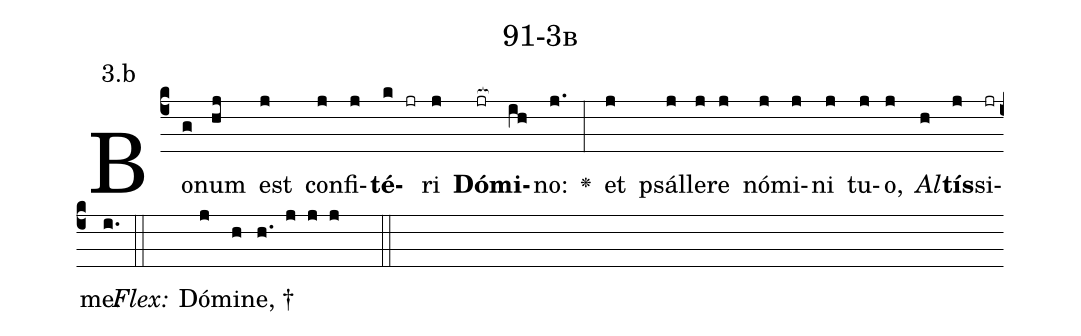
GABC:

name: 91-3b;
annotation: 3.b;
%%
(c4)Bo(g)num(hj) est(j) con(j)fi(j)<b>té</b>(k jr)ri(j) <b>Dó</b>(jr[ocb:1{])<b>mi</b>(ih[ocb:0}])no:(j.) <v>\greheightstar</v>(:) et(j) psál(j)le(j)re(j) nó(j)mi(j)ni(j) tu(j)o,(j) <i>Al</i>(h)<b>tís</b>(j)si(jr)me.(i.) (::)
<i>Flex:</i>()  Dó(j)mi(h)ne, †(h. j j j  ::)

%E(j) u(j) o(j) u(h) a(j) e.(i.) (::)
